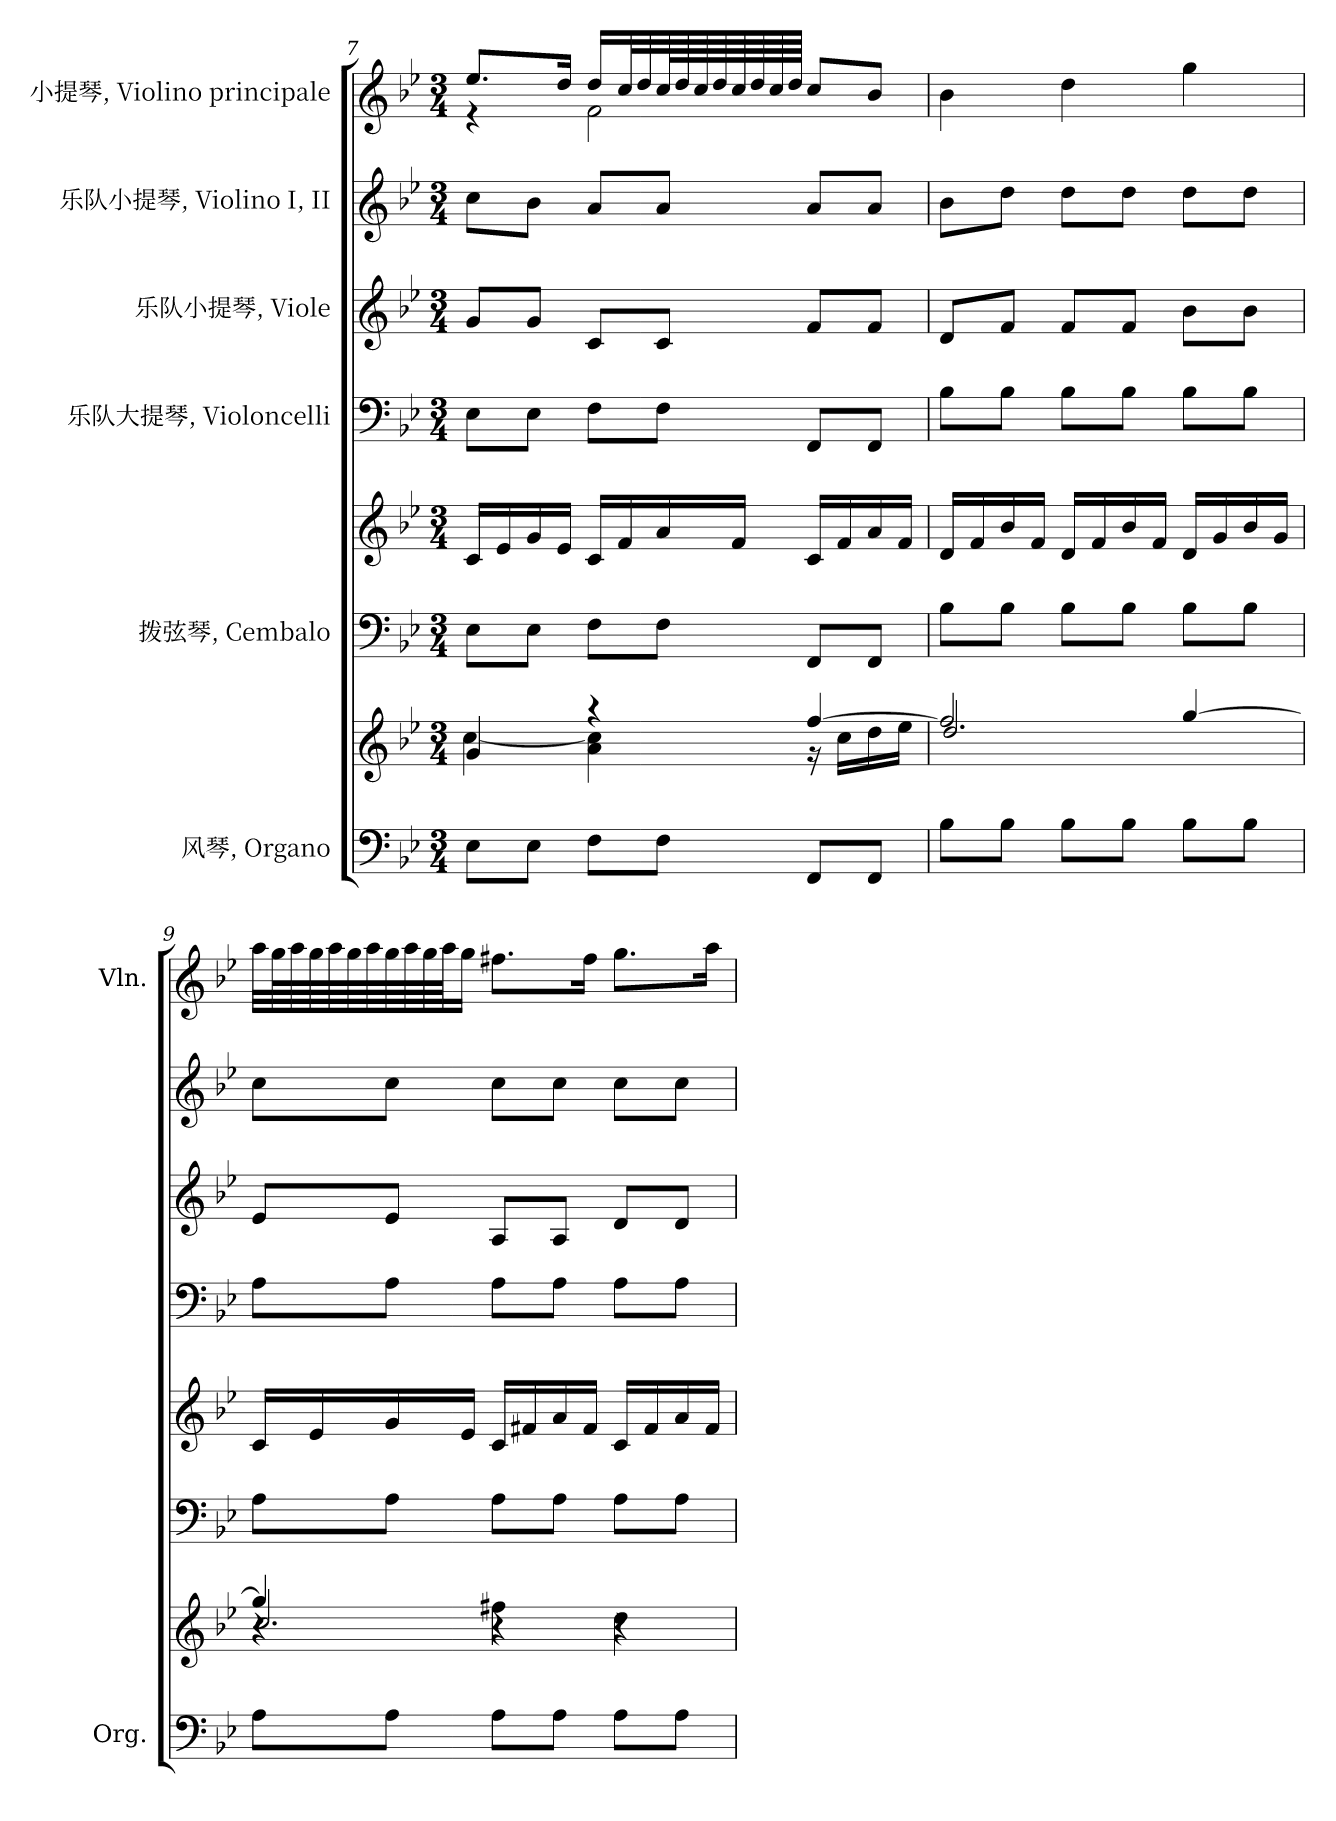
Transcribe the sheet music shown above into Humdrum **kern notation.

**kern	**kern	**kern	**kern	**kern	**kern	**kern	**kern
*part6	*part6	*part5	*part5	*part4	*part3	*part2	*part1
*staff8	*staff7	*staff6	*staff5	*staff4	*staff3	*staff2	*staff1
*I"风琴, Organo	*	*I"拨弦琴, Cembalo	*	*I"乐队大提琴, Violoncelli	*I"乐队小提琴, Viole	*I"乐队小提琴, Violino I, II	*I"小提琴, Violino principale
*I'Org.	*	*	*	*	*	*	*I'Vln.
*clefF4	*clefG2	*clefF4	*clefG2	*clefF4	*clefG2	*clefG2	*clefG2
*k[b-e-]	*k[b-e-]	*k[b-e-]	*k[b-e-]	*k[b-e-]	*k[b-e-]	*k[b-e-]	*k[b-e-]
*M3/4	*M3/4	*M3/4	*M3/4	*M3/4	*M3/4	*M3/4	*M3/4
=7	=7	=7	=7	=7	=7	=7	=7
*	*^	*	*	*	*	*	*^
8E-\L	4g/	[4cc\	8E-\L	16c/LL	8E-\L	8g/L	8cc\L	8.ee-/L	4r
.	.	.	.	16e-/	.	.	.	.	.
8E-\J	.	.	8E-\J	16g/	8E-\J	8g/J	8b-\J	.	.
.	.	.	.	16e-/JJ	.	.	.	16dd/Jk	.
8F\L	4r	4a\ 4cc\]	8F\L	16c/LL	8F\L	8c/L	8a/L	16dd/LL	2f\
.	.	.	.	16f/	.	.	.	32cc/L	.
.	.	.	.	.	.	.	.	32dd/	.
8F\J	.	.	8F\J	16a/	8F\J	8c/J	8a/J	64cc/L	.
.	.	.	.	.	.	.	.	64dd/	.
.	.	.	.	.	.	.	.	64cc/	.
.	.	.	.	.	.	.	.	64dd/	.
.	.	.	.	16f/JJ	.	.	.	64cc/	.
.	.	.	.	.	.	.	.	64dd/	.
.	.	.	.	.	.	.	.	64cc/	.
.	.	.	.	.	.	.	.	64dd/JJJJ	.
8FF/L	[4ff/	16r	8FF/L	16c/LL	8FF/L	8f/L	8a/L	8cc/L	.
.	.	16cc\LL	.	16f/	.	.	.	.	.
8FF/J	.	16dd\	8FF/J	16a/	8FF/J	8f/J	8a/J	8b-/J	.
.	.	16ee-\JJ	.	16f/JJ	.	.	.	.	.
*	*	*	*	*	*	*	*	*v	*v
!!LO:PB:g=z
=8	=8	=8	=8	=8	=8	=8	=8	=8
8B-\L	2ff/]	2.dd/	8B-\L	16d/LL	8B-\L	8d/L	8b-\L	4b-\
.	.	.	.	16f/	.	.	.	.
8B-\J	.	.	8B-\J	16b-/	8B-\J	8f/J	8dd\J	.
.	.	.	.	16f/JJ	.	.	.	.
8B-\L	.	.	8B-\L	16d/LL	8B-\L	8f/L	8dd\L	4dd\
.	.	.	.	16f/	.	.	.	.
8B-\J	.	.	8B-\J	16b-/	8B-\J	8f/J	8dd\J	.
.	.	.	.	16f/JJ	.	.	.	.
8B-\L	[4gg/	.	8B-\L	16d/LL	8B-\L	8b-\L	8dd\L	4gg\
.	.	.	.	16g/	.	.	.	.
8B-\J	.	.	8B-\J	16b-/	8B-\J	8b-\J	8dd\J	.
.	.	.	.	16g/JJ	.	.	.	.
=9	=9	=9	=9	=9	=9	=9	=9	=9
*	*	*^	*	*	*	*	*	*
8A\L	4gg/]	4r	2.cc/	8A\L	16c/LL	8A\L	8e-/L	8cc\L	32aa\LLL
.	.	.	.	.	.	.	.	.	64gg\L
.	.	.	.	.	.	.	.	.	64aa\
.	.	.	.	.	16e-/	.	.	.	64gg\
.	.	.	.	.	.	.	.	.	64aa\
.	.	.	.	.	.	.	.	.	64gg\
.	.	.	.	.	.	.	.	.	64aa\
8A\J	.	.	.	8A\J	16g/	8A\J	8e-/J	8cc\J	64gg\
.	.	.	.	.	.	.	.	.	64aa\
.	.	.	.	.	.	.	.	.	64gg\
.	.	.	.	.	.	.	.	.	64aa\JJ
.	.	.	.	.	16e-/JJ	.	.	.	16gg\JJ
8A\L	4r	4ff#X\	.	8A\L	16c/LL	8A\L	8A/L	8cc\L	8.ff#X\L
.	.	.	.	.	16f#X/	.	.	.	.
8A\J	.	.	.	8A\J	16a/	8A\J	8A/J	8cc\J	.
.	.	.	.	.	16f#/JJ	.	.	.	16ff#\Jk
8A\L	4r	4dd\	.	8A\L	16c/LL	8A\L	8d/L	8cc\L	8.gg\L
.	.	.	.	.	16f#/	.	.	.	.
8A\J	.	.	.	8A\J	16a/	8A\J	8d/J	8cc\J	.
.	.	.	.	.	16f#/JJ	.	.	.	16aa\Jk
*	*v	*v	*v	*	*	*	*	*	*
=	=	=	=	=	=	=	=
*-	*-	*-	*-	*-	*-	*-	*-
